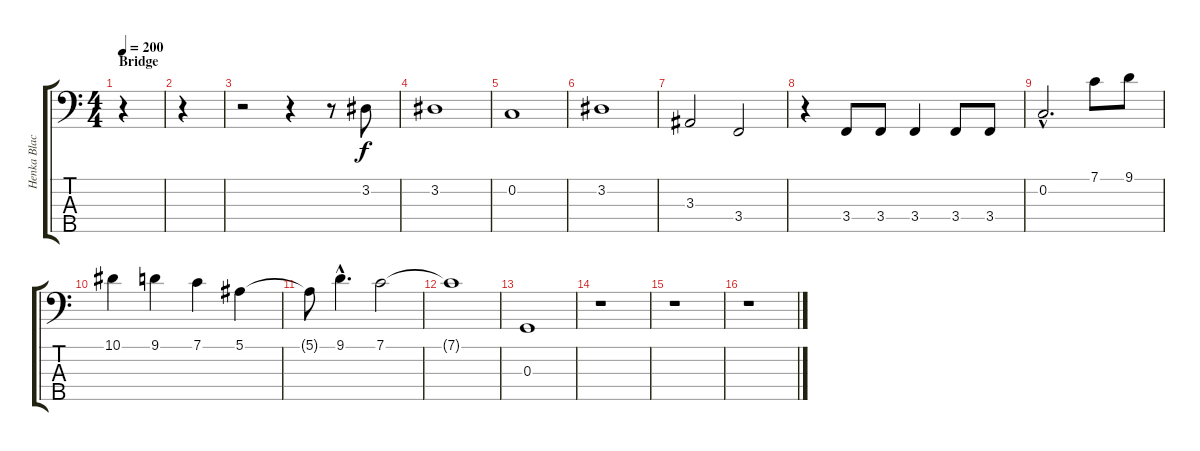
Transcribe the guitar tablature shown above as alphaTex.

\track ("Henka Blacksmith" "Henka Blac") {instrument electricbasspick}
\staff {score tabs}
\tuning (F2 C2 G1 D1 A0) {hide}
\ts (4 4)
\section ("" "Bridge")
\tempo 200
\clef f4
\ks c
r.4{dy f} |
r.4 |
r.2 r.4 r.8 3.2.8 |
3.2.1 |
0.2.1 |
3.2.1 |
3.3.2 3.4.2 |
r.4 3.4.8 3.4.8 3.4.4 3.4.8 3.4.8 |
0.2{hac}.2{d} 7.1.8 9.1.8 |
10.1.4 9.1.4 7.1.4 5.1.4 |
5.1{t}.8 9.1{hac}.4{d} 7.1.2 |
7.1{t}.1 |
0.3.1 |
r.1 |
r.1 |
r.1
